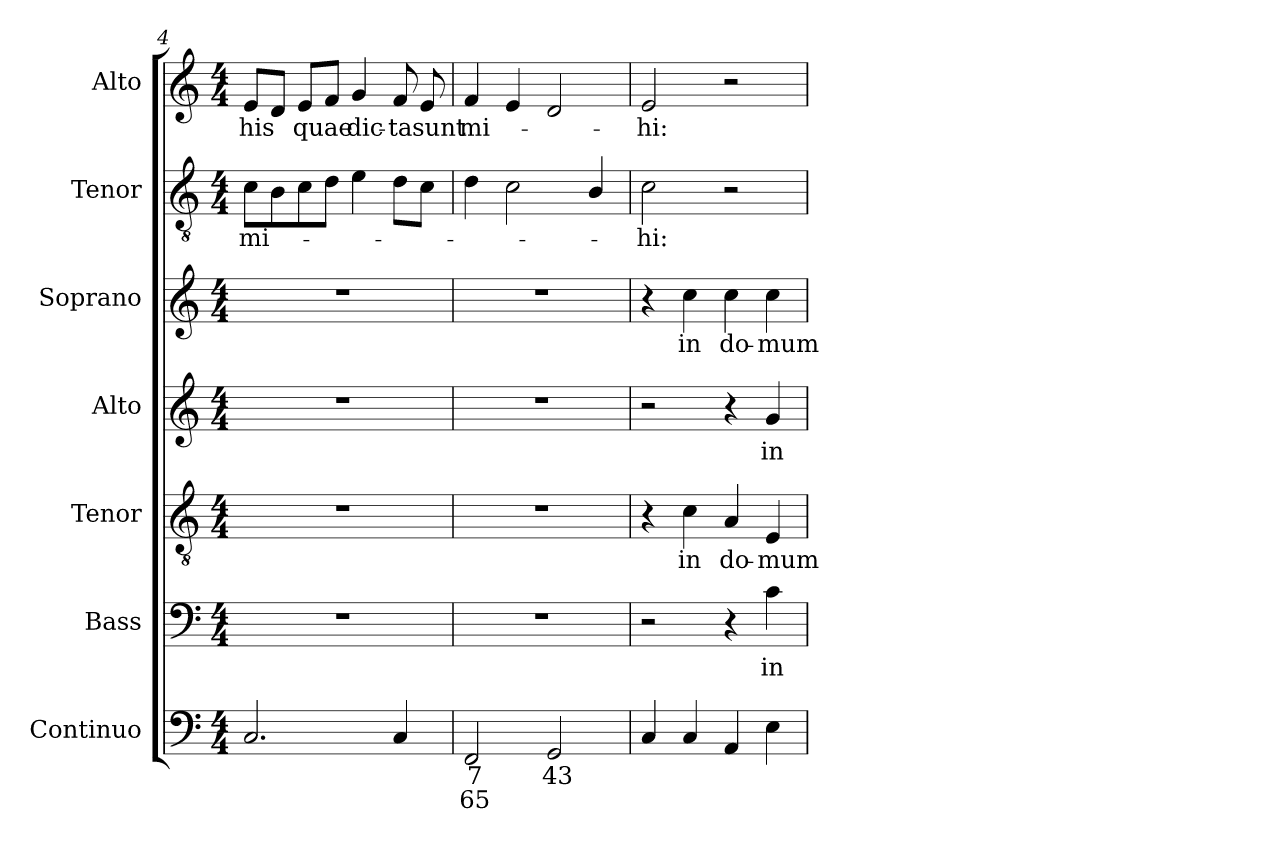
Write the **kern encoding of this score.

**kern	**text	**text	**kern	**text	**kern	**text	**kern	**text	**kern	**text	**kern	**text	**kern	**text
*part7	*part7	*part7	*part6	*part6	*part5	*part5	*part4	*part4	*part3	*part3	*part2	*part2	*part1	*part1
*staff7	*staff7	*staff7	*staff6	*staff6	*staff5	*staff5	*staff4	*staff4	*staff3	*staff3	*staff2	*staff2	*staff1	*staff1
*I"Continuo	*	*	*I"Bass	*	*I"Tenor	*	*I"Alto	*	*I"Soprano	*	*I"Tenor	*	*I"Alto	*
*I'Cont.	*	*	*I'B.	*	*I'T.	*	*I'A.	*	*I'S.	*	*I'T.	*	*I'A.	*
*clefF4	*	*	*clefF4	*	*clefGv2	*	*clefG2	*	*clefG2	*	*clefGv2	*	*clefG2	*
*	*	*	*	*	*ITrd7c12	*	*	*	*	*	*ITrd7c12	*	*	*
*k[]	*	*	*k[]	*	*k[]	*	*k[]	*	*k[]	*	*k[]	*	*k[]	*
*C:	*	*	*C:	*	*C:	*	*C:	*	*C:	*	*C:	*	*C:	*
*M4/4	*	*	*M4/4	*	*M4/4	*	*M4/4	*	*M4/4	*	*M4/4	*	*M4/4	*
=4	=4	=4	=4	=4	=4	=4	=4	=4	=4	=4	=4	=4	=4	=4
!	!	!	!	!	!	!	!	!	!	!	!	!LO:LY:b:color=#000000	!	!
!	!	!	!	!	!	!	!	!	!	!	!	!	!	!LO:LY:b:color=#000000
2.Ci/	.	.	1r	.	1r	.	1r	.	1r	.	8Ci\L	mi-	8ei/L	his
.	.	.	.	.	.	.	.	.	.	.	8BBi\	.	8di/J	.
!	!	!	!	!	!	!	!	!	!	!	!	!	!	!LO:LY:b:color=#000000
.	.	.	.	.	.	.	.	.	.	.	8Ci\	.	8ei/L	quae
.	.	.	.	.	.	.	.	.	.	.	8Di\J	.	8fi/J	.
!	!	!	!	!	!	!	!	!	!	!	!	!	!	!LO:LY:b:color=#000000
.	.	.	.	.	.	.	.	.	.	.	4Ei\	.	4gi/	dic-
!	!	!	!	!	!	!	!	!	!	!	!	!	!	!LO:LY:b:color=#000000
4Ci/	.	.	.	.	.	.	.	.	.	.	8Di\L	.	8fi/	-ta
!	!	!	!	!	!	!	!	!	!	!	!	!	!	!LO:LY:b:color=#000000
.	.	.	.	.	.	.	.	.	.	.	8Ci\J	.	8ei/	sunt
=5	=5	=5	=5	=5	=5	=5	=5	=5	=5	=5	=5	=5	=5	=5
!	!LO:LY:b:color=#000000	!LO:LY:b:color=#000000	!	!	!	!	!	!	!	!	!	!	!	!
!	!	!	!	!	!	!	!	!	!	!	!	!	!	!LO:LY:b:color=#000000
2FFi/	7	65	1r	.	1r	.	1r	.	1r	.	4Di\	.	4fi/	mi-
.	.	.	.	.	.	.	.	.	.	.	2Ci\	.	4ei/	.
!	!LO:LY:b:color=#000000	!	!	!	!	!	!	!	!	!	!	!	!	!
2GGi/	43	.	.	.	.	.	.	.	.	.	.	.	2di/	.
.	.	.	.	.	.	.	.	.	.	.	4BBi/	.	.	.
!!LO:LB:g=z
=6	=6	=6	=6	=6	=6	=6	=6	=6	=6	=6	=6	=6	=6	=6
!	!	!	!	!	!	!	!	!	!	!	!	!LO:LY:b:color=#000000	!	!
!	!	!	!	!	!	!	!	!	!	!	!	!	!	!LO:LY:b:color=#000000
4Ci/	.	.	2r	.	4r	.	2r	.	4r	.	2Ci\	-hi:	2ei/	-hi:
!	!	!	!	!	!	!LO:LY:b:color=#000000	!	!	!	!	!	!	!	!
!	!	!	!	!	!	!	!	!	!	!LO:LY:b:color=#000000	!	!	!	!
4Ci/	.	.	.	.	4Ci\	in	.	.	4cci\	in	.	.	.	.
!	!	!	!	!	!	!LO:LY:b:color=#000000	!	!	!	!	!	!	!	!
!	!	!	!	!	!	!	!	!	!	!LO:LY:b:color=#000000	!	!	!	!
4AAi/	.	.	4r	.	4AAi/	do-	4r	.	4cci\	do-	2r	.	2r	.
!	!	!	!	!LO:LY:b:color=#000000	!	!	!	!	!	!	!	!	!	!
!	!	!	!	!	!	!LO:LY:b:color=#000000	!	!	!	!	!	!	!	!
!	!	!	!	!	!	!	!	!LO:LY:b:color=#000000	!	!	!	!	!	!
!	!	!	!	!	!	!	!	!	!	!LO:LY:b:color=#000000	!	!	!	!
4Ei\	.	.	4ci\	in	4EEi/	-mum	4gi/	in	4cci\	-mum	.	.	.	.
=	=	=	=	=	=	=	=	=	=	=	=	=	=	=
*-	*-	*-	*-	*-	*-	*-	*-	*-	*-	*-	*-	*-	*-	*-
